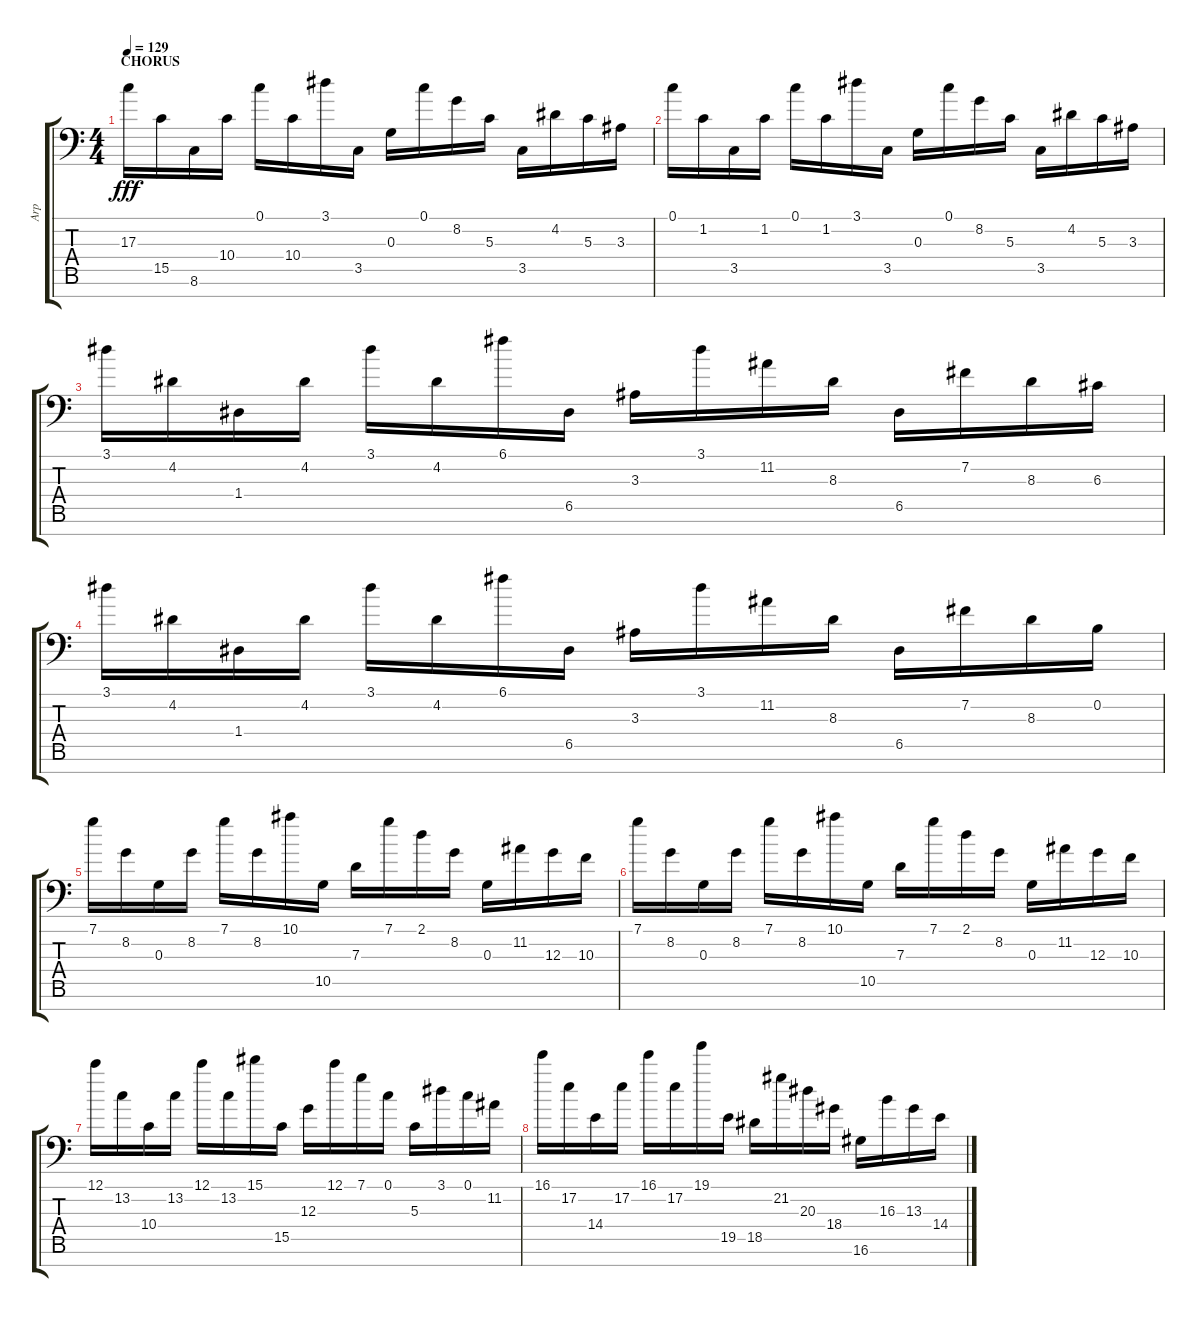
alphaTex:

\track ("Arp" "Arp") {instrument lead2sawtooth}
\staff {score tabs}
\tuning (C5 B3 G3 D3 A2 E2 C-1) {hide}
\ts (4 4)
\section ("" "CHORUS")
\tempo 129
\clef f4
\ks c
17.3.16{dy fff} 15.5.16 8.6.16 10.4.16 0.1.16 10.4.16 3.1.16 3.5.16 0.3.16 0.1.16 8.2.16 5.3.16 3.5.16 4.2.16 5.3.16 3.3.16 |
0.1.16 1.2.16 3.5.16 1.2.16 0.1.16 1.2.16 3.1.16 3.5.16 0.3.16 0.1.16 8.2.16 5.3.16 3.5.16 4.2.16 5.3.16 3.3.16 |
3.1.16 4.2.16 1.4.16 4.2.16 3.1.16 4.2.16 6.1.16 6.5.16 3.3.16 3.1.16 11.2.16 8.3.16 6.5.16 7.2.16 8.3.16 6.3.16 |
3.1.16 4.2.16 1.4.16 4.2.16 3.1.16 4.2.16 6.1.16 6.5.16 3.3.16 3.1.16 11.2.16 8.3.16 6.5.16 7.2.16 8.3.16 0.2.16 |
7.1.16 8.2.16 0.3.16 8.2.16 7.1.16 8.2.16 10.1.16 10.5.16 7.3.16 7.1.16 2.1.16 8.2.16 0.3.16 11.2.16 12.3.16 10.3.16 |
7.1.16 8.2.16 0.3.16 8.2.16 7.1.16 8.2.16 10.1.16 10.5.16 7.3.16 7.1.16 2.1.16 8.2.16 0.3.16 11.2.16 12.3.16 10.3.16 |
12.1.16 13.2.16 10.4.16 13.2.16 12.1.16 13.2.16 15.1.16 15.5.16 12.3.16 12.1.16 7.1.16 0.1.16 5.3.16 3.1.16 0.1.16 11.2.16 |
16.1.16 17.2.16 14.4.16 17.2.16 16.1.16 17.2.16 19.1.16 19.5.16 18.5.16 21.2.16 20.3.16 18.4.16 16.6.16 16.3.16 13.3.16 14.4.16
